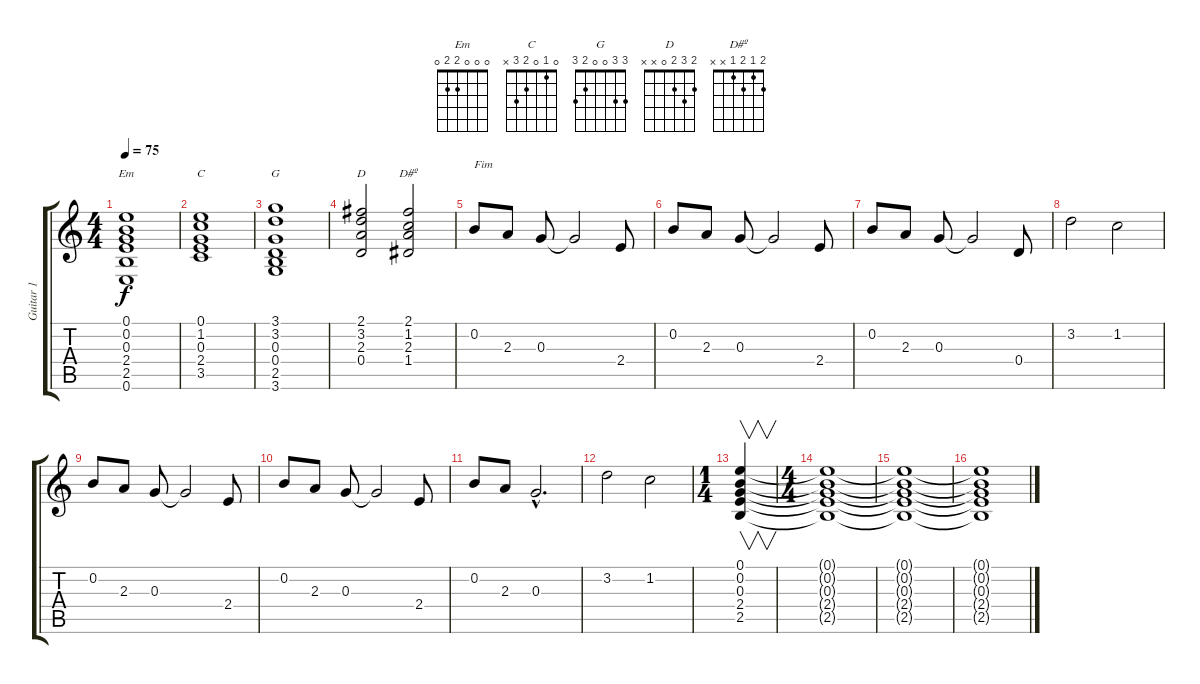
\track ("Guitar 1" "Guitar 1") {instrument overdrivenguitar}
\staff {score tabs}
\tuning (E4 B3 G3 D3 A2 E2) {hide}
\chord ("Em" 0 0 0 2 2 0)
\chord ("C" 0 1 0 2 3 x)
\chord ("G" 3 3 0 0 2 3)
\chord ("D" 2 3 2 0 x x)
\chord ("D#º" 2 1 2 1 x x)
\ts (4 4)
\tempo 75
\clef g2
\ks c
(0.1 0.2 0.3 2.4 2.5 0.6).1{ch "Em" dy f} |
(0.1 1.2 0.3 2.4 3.5).1{ch "C"} |
(3.1 3.2 0.3 0.4 2.5 3.6).1{ch "G"} |
(2.1 3.2 2.3 0.4).2{ch "D"} (2.1 1.2 2.3 1.4).2{ch "D#º"} |
0.2.8{txt "Fim"} 2.3.8 0.3.8 0.3{t}.2 2.4.8 |
0.2.8 2.3.8 0.3.8 0.3{t}.2 2.4.8 |
0.2.8 2.3.8 0.3.8 0.3{t}.2 0.4.8 |
3.2.2 1.2.2 |
0.2.8 2.3.8 0.3.8 0.3{t}.2 2.4.8 |
0.2.8 2.3.8 0.3.8 0.3{t}.2 2.4.8 |
0.2.8 2.3.8 0.3{hac}.2{d} |
3.2.2 1.2.2 |
\ts (1 4)
(0.1 0.2 0.3 2.4 2.5).4{v} |
\ts (4 4)
(0.1{t} 0.2{t} 0.3{t} 2.4{t} 2.5{t}).1 |
(0.1{t} 0.2{t} 0.3{t} 2.4{t} 2.5{t}).1 |
(0.1{t} 0.2{t} 0.3{t} 2.4{t} 2.5{t}).1
